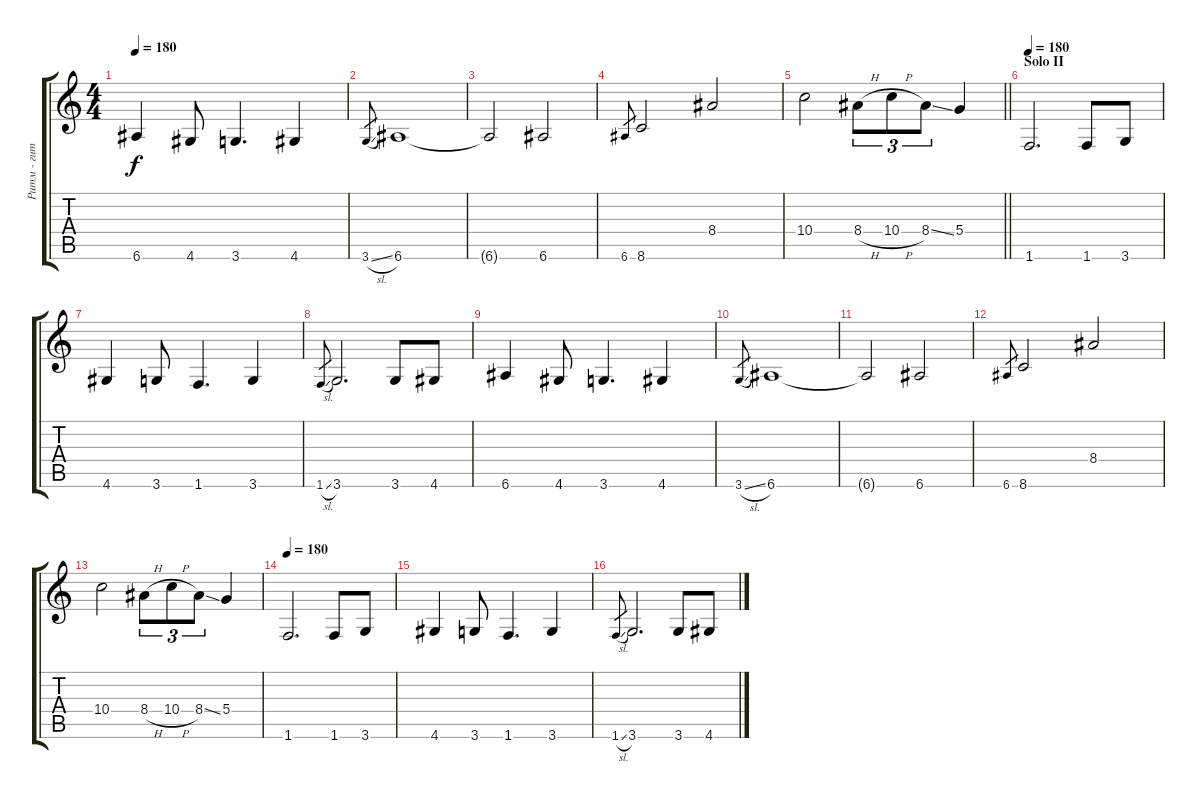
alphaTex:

\track ("Ритм - гитара" "Ритм - гит") {instrument distortionguitar}
\staff {score tabs}
\tuning (E4 B3 G3 D3 A2 E2) {hide}
\ts (4 4)
\tempo 180
\clef g2
\ks c
6.6.4{dy f} 4.6.8 3.6.4{d} 4.6.4 |
3.6{sl}.8{gr} 6.6.1 |
6.6{t}.2 6.6.2 |
6.6.8{gr} 8.6.2 8.4.2 |
\barLineRight lightlight
10.4.2 8.4{h}.8{tu (3 2)} 10.4{h}.8{tu (3 2)} 8.4{ss}.8{tu (3 2)} 5.4.4 |
\section ("" "Solo II")
\tempo 180
1.6.2{d} 1.6.8 3.6.8 |
4.6.4 3.6.8 1.6.4{d} 3.6.4 |
1.6{sl}.8{gr} 3.6.2{d} 3.6.8 4.6.8 |
6.6.4 4.6.8 3.6.4{d} 4.6.4 |
3.6{sl}.8{gr} 6.6.1 |
6.6{t}.2 6.6.2 |
6.6.8{gr} 8.6.2 8.4.2 |
10.4.2 8.4{h}.8{tu (3 2)} 10.4{h}.8{tu (3 2)} 8.4{ss}.8{tu (3 2)} 5.4.4 |
\tempo 180
1.6.2{d} 1.6.8 3.6.8 |
4.6.4 3.6.8 1.6.4{d} 3.6.4 |
1.6{sl}.8{gr} 3.6.2{d} 3.6.8 4.6.8
